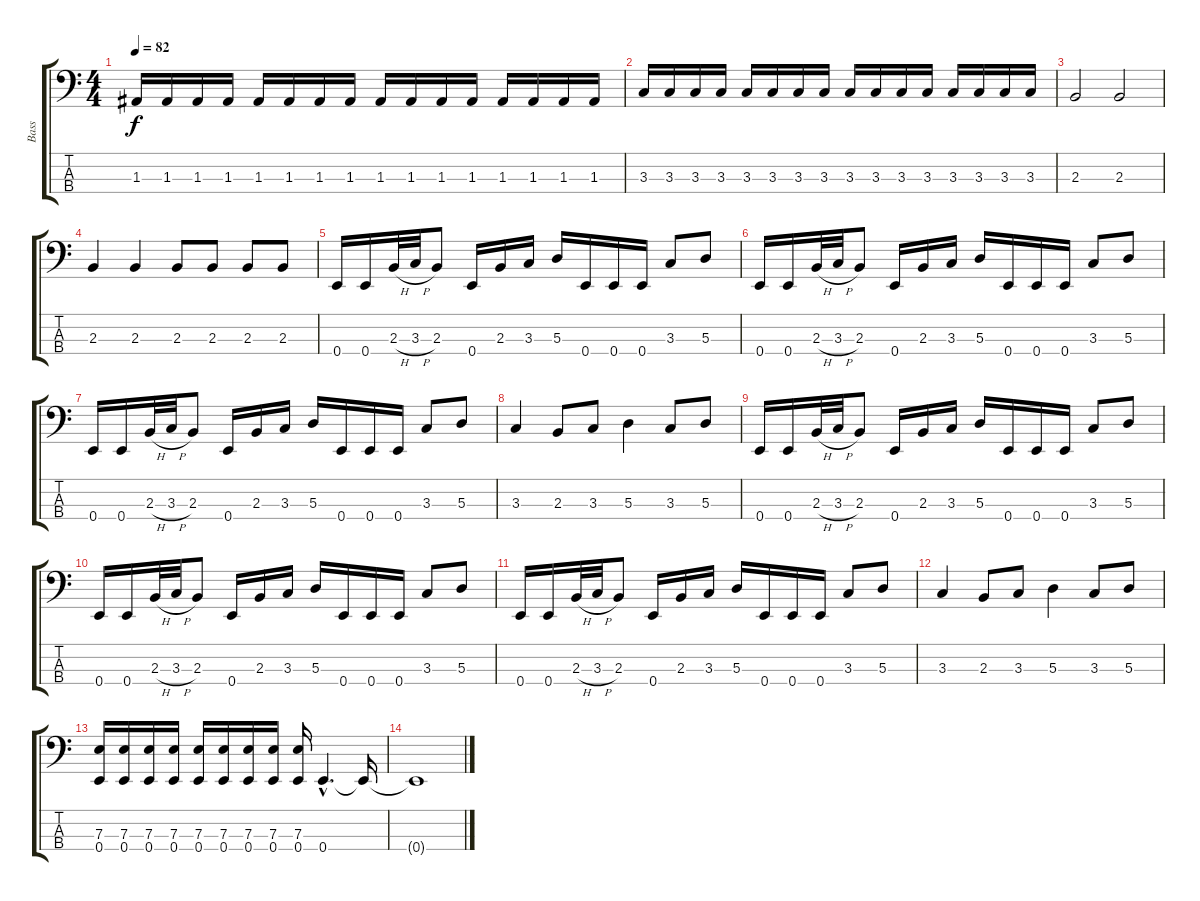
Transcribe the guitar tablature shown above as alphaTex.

\track ("Bass" "Bass") {instrument electricbasspick}
\staff {score tabs}
\tuning (G2 D2 A1 E1) {hide}
\ts (4 4)
\tempo 82
\clef f4
\ks c
1.3.16{dy f} 1.3.16 1.3.16 1.3.16 1.3.16 1.3.16 1.3.16 1.3.16 1.3.16 1.3.16 1.3.16 1.3.16 1.3.16 1.3.16 1.3.16 1.3.16 |
3.3.16 3.3.16 3.3.16 3.3.16 3.3.16 3.3.16 3.3.16 3.3.16 3.3.16 3.3.16 3.3.16 3.3.16 3.3.16 3.3.16 3.3.16 3.3.16 |
2.3.2 2.3.2 |
2.3.4 2.3.4 2.3.8 2.3.8 2.3.8 2.3.8 |
\section ("" "")
0.4.16 0.4.16 2.3{h}.32 3.3{h}.32 2.3.8 0.4.16 2.3.16 3.3.16 5.3.16 0.4.16 0.4.16 0.4.16 3.3.8 5.3.8 |
0.4.16 0.4.16 2.3{h}.32 3.3{h}.32 2.3.8 0.4.16 2.3.16 3.3.16 5.3.16 0.4.16 0.4.16 0.4.16 3.3.8 5.3.8 |
0.4.16 0.4.16 2.3{h}.32 3.3{h}.32 2.3.8 0.4.16 2.3.16 3.3.16 5.3.16 0.4.16 0.4.16 0.4.16 3.3.8 5.3.8 |
3.3.4 2.3.8 3.3.8 5.3.4 3.3.8 5.3.8 |
0.4.16 0.4.16 2.3{h}.32 3.3{h}.32 2.3.8 0.4.16 2.3.16 3.3.16 5.3.16 0.4.16 0.4.16 0.4.16 3.3.8 5.3.8 |
0.4.16 0.4.16 2.3{h}.32 3.3{h}.32 2.3.8 0.4.16 2.3.16 3.3.16 5.3.16 0.4.16 0.4.16 0.4.16 3.3.8 5.3.8 |
0.4.16 0.4.16 2.3{h}.32 3.3{h}.32 2.3.8 0.4.16 2.3.16 3.3.16 5.3.16 0.4.16 0.4.16 0.4.16 3.3.8 5.3.8 |
3.3.4 2.3.8 3.3.8 5.3.4 3.3.8 5.3.8 |
(7.3 0.4).16 (7.3 0.4).16 (7.3 0.4).16 (7.3 0.4).16 (7.3 0.4).16 (7.3 0.4).16 (7.3 0.4).16 (7.3 0.4).16 (7.3 0.4).16 0.4{hac}.4{d} 0.4{t}.16 |
0.4{t}.1
